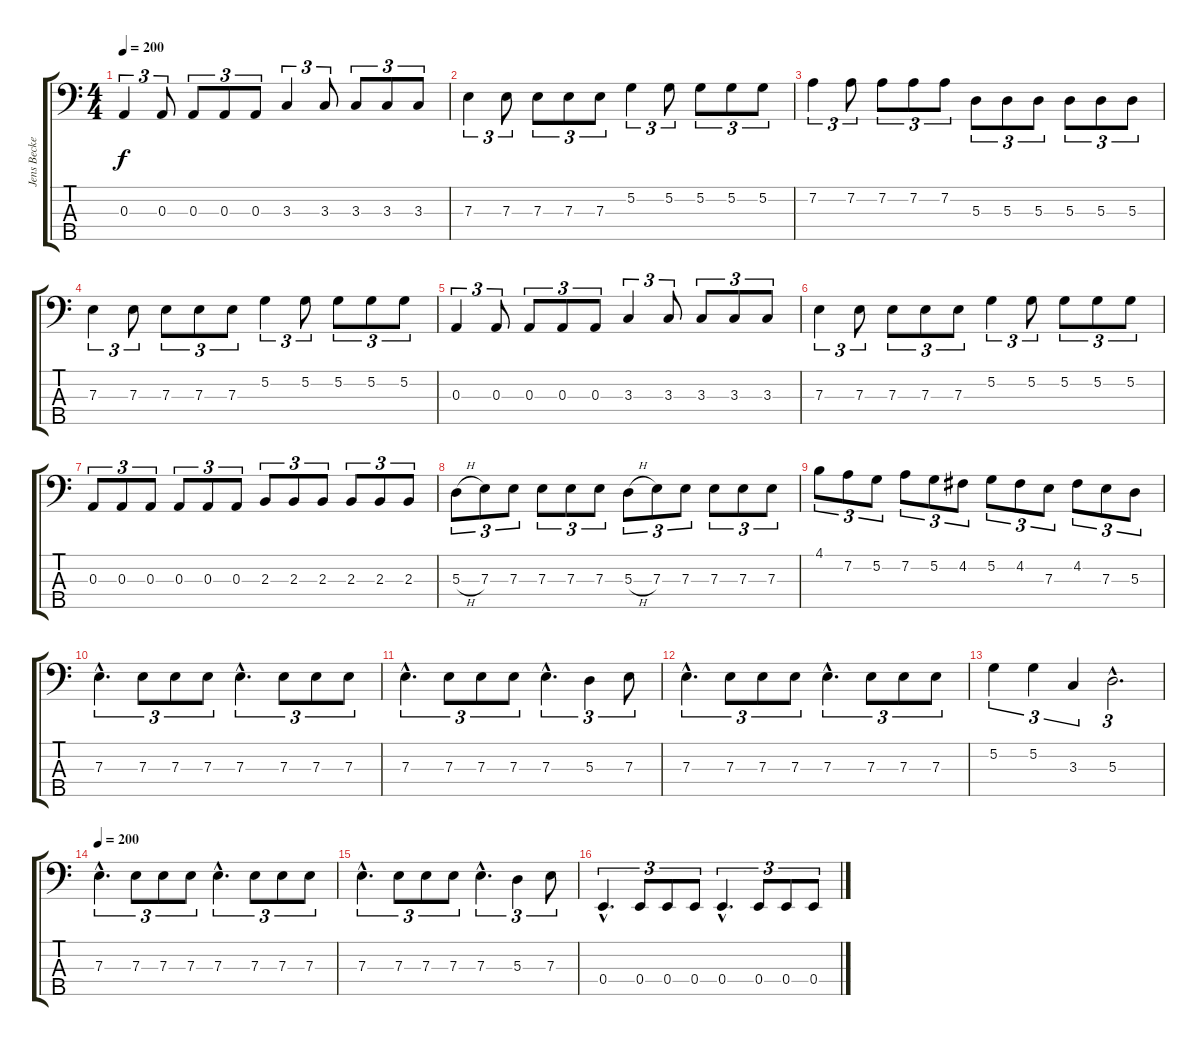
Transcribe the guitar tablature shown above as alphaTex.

\track ("Jens Becker" "Jens Becke") {instrument electricbassfinger}
\staff {score tabs}
\tuning (G2 D2 A1 E1 B0) {hide}
\ts (4 4)
\tempo 200
\clef f4
\ks c
0.3.4{tu (3 2) dy f} 0.3.8{tu (3 2)} 0.3.8{tu (3 2)} 0.3.8{tu (3 2)} 0.3.8{tu (3 2)} 3.3.4{tu (3 2)} 3.3.8{tu (3 2)} 3.3.8{tu (3 2)} 3.3.8{tu (3 2)} 3.3.8{tu (3 2)} |
7.3.4{tu (3 2)} 7.3.8{tu (3 2)} 7.3.8{tu (3 2)} 7.3.8{tu (3 2)} 7.3.8{tu (3 2)} 5.2.4{tu (3 2)} 5.2.8{tu (3 2)} 5.2.8{tu (3 2)} 5.2.8{tu (3 2)} 5.2.8{tu (3 2)} |
7.2.4{tu (3 2)} 7.2.8{tu (3 2)} 7.2.8{tu (3 2)} 7.2.8{tu (3 2)} 7.2.8{tu (3 2)} 5.3.8{tu (3 2)} 5.3.8{tu (3 2)} 5.3.8{tu (3 2)} 5.3.8{tu (3 2)} 5.3.8{tu (3 2)} 5.3.8{tu (3 2)} |
7.3.4{tu (3 2)} 7.3.8{tu (3 2)} 7.3.8{tu (3 2)} 7.3.8{tu (3 2)} 7.3.8{tu (3 2)} 5.2.4{tu (3 2)} 5.2.8{tu (3 2)} 5.2.8{tu (3 2)} 5.2.8{tu (3 2)} 5.2.8{tu (3 2)} |
0.3.4{tu (3 2)} 0.3.8{tu (3 2)} 0.3.8{tu (3 2)} 0.3.8{tu (3 2)} 0.3.8{tu (3 2)} 3.3.4{tu (3 2)} 3.3.8{tu (3 2)} 3.3.8{tu (3 2)} 3.3.8{tu (3 2)} 3.3.8{tu (3 2)} |
7.3.4{tu (3 2)} 7.3.8{tu (3 2)} 7.3.8{tu (3 2)} 7.3.8{tu (3 2)} 7.3.8{tu (3 2)} 5.2.4{tu (3 2)} 5.2.8{tu (3 2)} 5.2.8{tu (3 2)} 5.2.8{tu (3 2)} 5.2.8{tu (3 2)} |
0.3.8{tu (3 2)} 0.3.8{tu (3 2)} 0.3.8{tu (3 2)} 0.3.8{tu (3 2)} 0.3.8{tu (3 2)} 0.3.8{tu (3 2)} 2.3.8{tu (3 2)} 2.3.8{tu (3 2)} 2.3.8{tu (3 2)} 2.3.8{tu (3 2)} 2.3.8{tu (3 2)} 2.3.8{tu (3 2)} |
5.3{h}.8{tu (3 2)} 7.3.8{tu (3 2)} 7.3.8{tu (3 2)} 7.3.8{tu (3 2)} 7.3.8{tu (3 2)} 7.3.8{tu (3 2)} 5.3{h}.8{tu (3 2)} 7.3.8{tu (3 2)} 7.3.8{tu (3 2)} 7.3.8{tu (3 2)} 7.3.8{tu (3 2)} 7.3.8{tu (3 2)} |
4.1.8{tu (3 2)} 7.2.8{tu (3 2)} 5.2.8{tu (3 2)} 7.2.8{tu (3 2)} 5.2.8{tu (3 2)} 4.2.8{tu (3 2)} 5.2.8{tu (3 2)} 4.2.8{tu (3 2)} 7.3.8{tu (3 2)} 4.2.8{tu (3 2)} 7.3.8{tu (3 2)} 5.3.8{tu (3 2)} |
7.3{hac}.4{d tu (3 2)} 7.3.8{tu (3 2)} 7.3.8{tu (3 2)} 7.3.8{tu (3 2)} 7.3{hac}.4{d tu (3 2)} 7.3.8{tu (3 2)} 7.3.8{tu (3 2)} 7.3.8{tu (3 2)} |
7.3{hac}.4{d tu (3 2)} 7.3.8{tu (3 2)} 7.3.8{tu (3 2)} 7.3.8{tu (3 2)} 7.3{hac}.4{d tu (3 2)} 5.3.4{tu (3 2)} 7.3.8{tu (3 2)} |
7.3{hac}.4{d tu (3 2)} 7.3.8{tu (3 2)} 7.3.8{tu (3 2)} 7.3.8{tu (3 2)} 7.3{hac}.4{d tu (3 2)} 7.3.8{tu (3 2)} 7.3.8{tu (3 2)} 7.3.8{tu (3 2)} |
5.2.4{tu (3 2) instrument slapbass2} 5.2.4{tu (3 2)} 3.3.4{tu (3 2)} 5.3{hac}.2{d tu (3 2) instrument electricbassfinger} |
\tempo 200
7.3{hac}.4{d tu (3 2)} 7.3.8{tu (3 2)} 7.3.8{tu (3 2)} 7.3.8{tu (3 2)} 7.3{hac}.4{d tu (3 2)} 7.3.8{tu (3 2)} 7.3.8{tu (3 2)} 7.3.8{tu (3 2)} |
7.3{hac}.4{d tu (3 2)} 7.3.8{tu (3 2)} 7.3.8{tu (3 2)} 7.3.8{tu (3 2)} 7.3{hac}.4{d tu (3 2)} 5.3.4{tu (3 2)} 7.3.8{tu (3 2)} |
0.4{hac}.4{d tu (3 2)} 0.4.8{tu (3 2)} 0.4.8{tu (3 2)} 0.4.8{tu (3 2)} 0.4{hac}.4{d tu (3 2)} 0.4.8{tu (3 2)} 0.4.8{tu (3 2)} 0.4.8{tu (3 2)}
